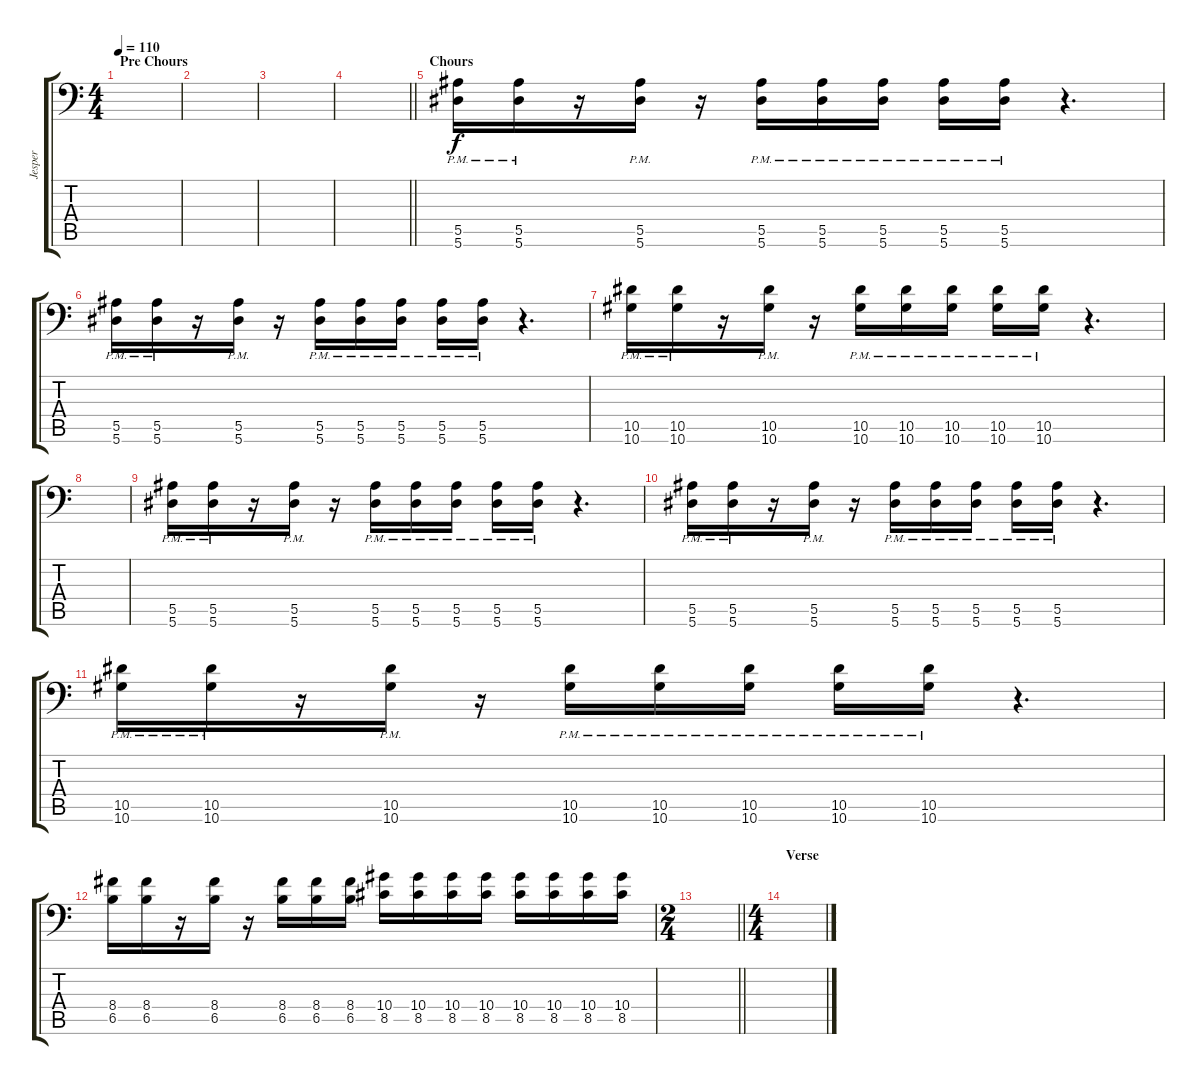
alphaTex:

\track ("Jesper" "Jesper") {instrument distortionguitar}
\staff {score tabs}
\tuning (C4 G3 Eb3 Bb2 F2 Bb1) {hide}
\ts (4 4)
\section ("" "Pre Chours")
\tempo 110
\clef f4
\ks c
|
|
|
\barLineRight lightlight
|
\section ("" "Chours")
(5.5{pm} 5.6{pm}).16 (5.5{pm} 5.6{pm}).16 r.16 (5.5{pm} 5.6{pm}).16 r.16 (5.5{pm} 5.6{pm}).16 (5.5{pm} 5.6{pm}).16 (5.5{pm} 5.6{pm}).16 (5.5{pm} 5.6{pm}).16 (5.5{pm} 5.6{pm}).16 r.4{d} |
(5.5{pm} 5.6{pm}).16 (5.5{pm} 5.6{pm}).16 r.16 (5.5{pm} 5.6{pm}).16 r.16 (5.5{pm} 5.6{pm}).16 (5.5{pm} 5.6{pm}).16 (5.5{pm} 5.6{pm}).16 (5.5{pm} 5.6{pm}).16 (5.5{pm} 5.6{pm}).16 r.4{d} |
(10.5{pm} 10.6{pm}).16 (10.5{pm} 10.6{pm}).16 r.16 (10.5{pm} 10.6{pm}).16 r.16 (10.5{pm} 10.6{pm}).16 (10.5{pm} 10.6{pm}).16 (10.5{pm} 10.6{pm}).16 (10.5{pm} 10.6{pm}).16 (10.5{pm} 10.6{pm}).16 r.4{d} |
|
(5.5{pm} 5.6{pm}).16 (5.5{pm} 5.6{pm}).16 r.16 (5.5{pm} 5.6{pm}).16 r.16 (5.5{pm} 5.6{pm}).16 (5.5{pm} 5.6{pm}).16 (5.5{pm} 5.6{pm}).16 (5.5{pm} 5.6{pm}).16 (5.5{pm} 5.6{pm}).16 r.4{d} |
(5.5{pm} 5.6{pm}).16 (5.5{pm} 5.6{pm}).16 r.16 (5.5{pm} 5.6{pm}).16 r.16 (5.5{pm} 5.6{pm}).16 (5.5{pm} 5.6{pm}).16 (5.5{pm} 5.6{pm}).16 (5.5{pm} 5.6{pm}).16 (5.5{pm} 5.6{pm}).16 r.4{d} |
(10.5{pm} 10.6{pm}).16 (10.5{pm} 10.6{pm}).16 r.16 (10.5{pm} 10.6{pm}).16 r.16 (10.5{pm} 10.6{pm}).16 (10.5{pm} 10.6{pm}).16 (10.5{pm} 10.6{pm}).16 (10.5{pm} 10.6{pm}).16 (10.5{pm} 10.6{pm}).16 r.4{d} |
(8.4 6.5).16 (8.4 6.5).16 r.16 (8.4 6.5).16 r.16 (8.4 6.5).16 (8.4 6.5).16 (8.4 6.5).16 (10.4 8.5).16 (10.4 8.5).16 (10.4 8.5).16 (10.4 8.5).16 (10.4 8.5).16 (10.4 8.5).16 (10.4 8.5).16 (10.4 8.5).16 |
\ts (2 4)
\barLineRight lightlight
|
\ts (4 4)
\section ("" "Verse")
